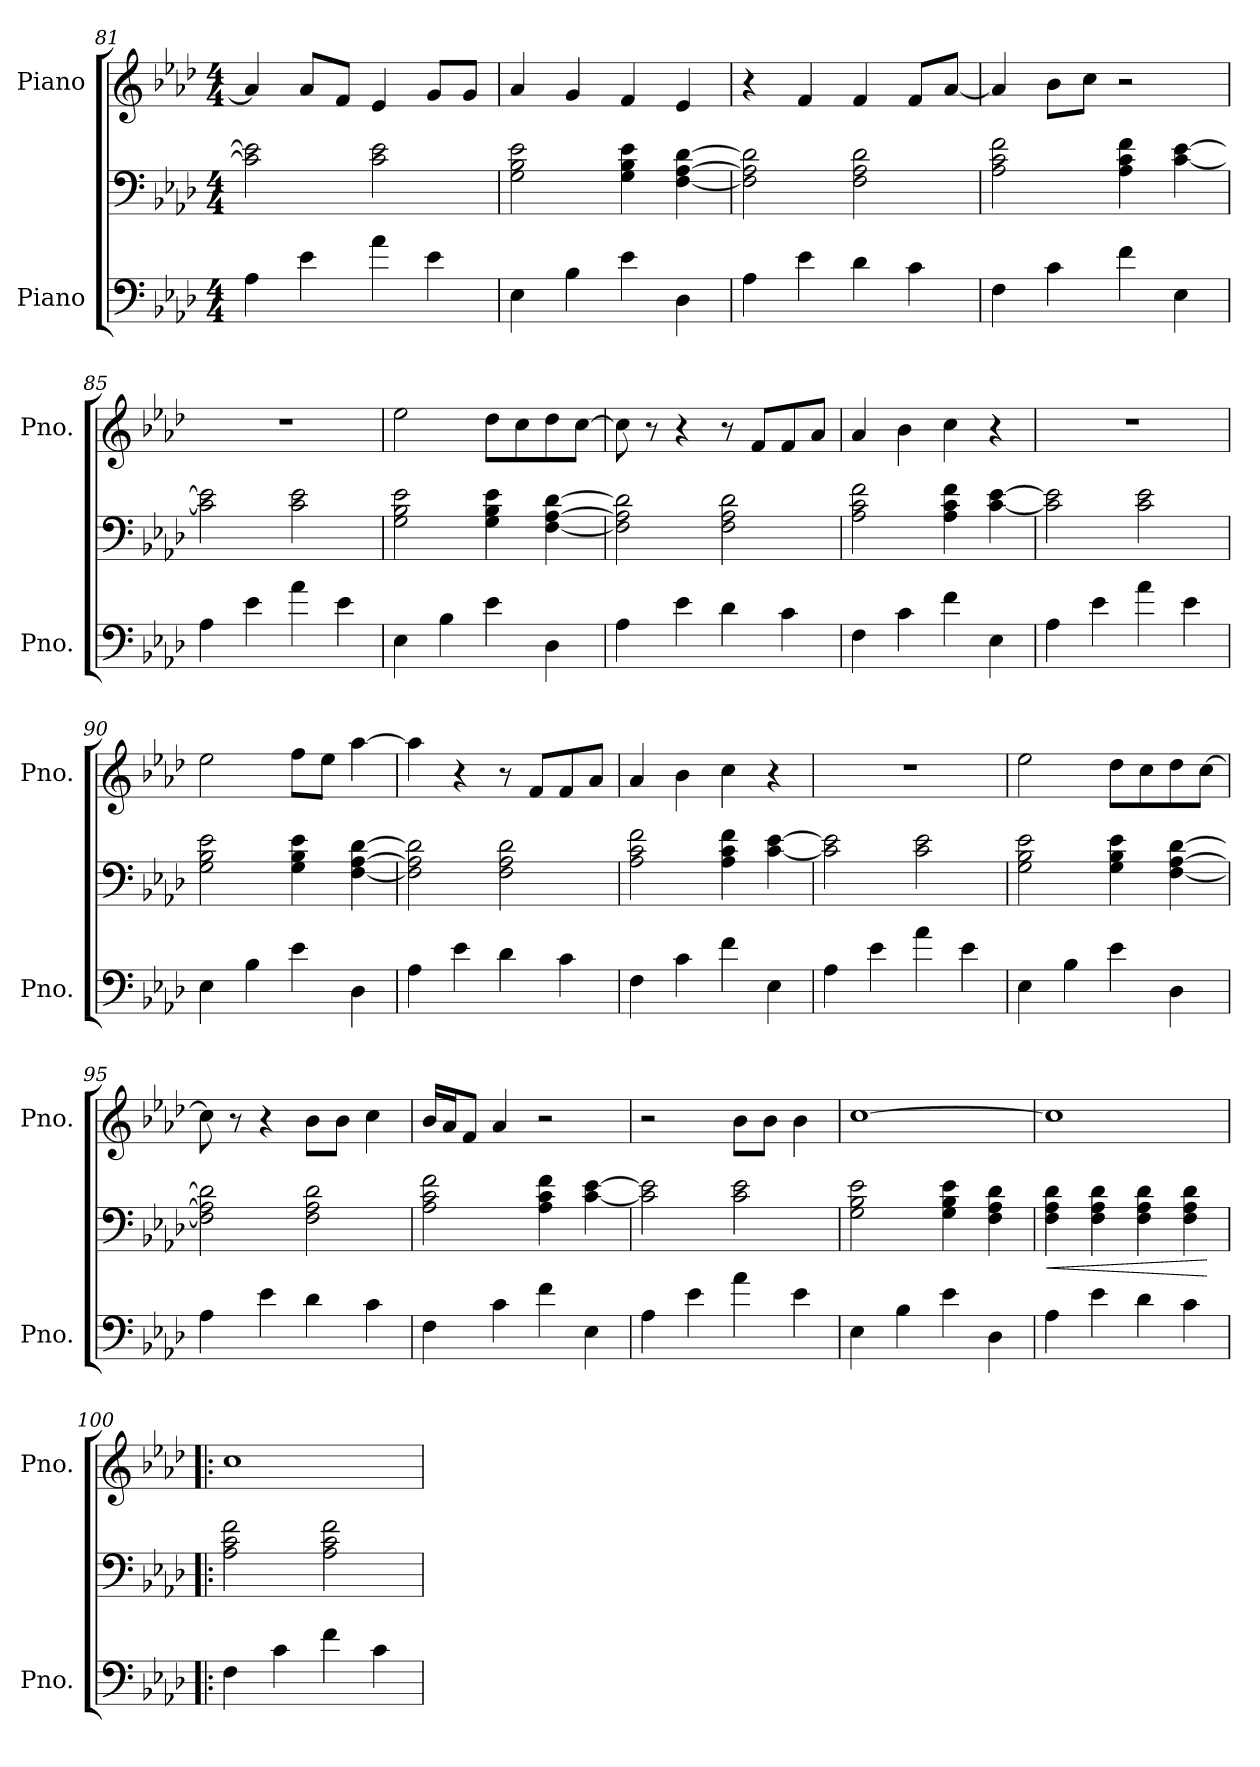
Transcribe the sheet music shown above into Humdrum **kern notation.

**kern	**kern	**dynam	**kern
*part2	*part2	*part2	*part1
*staff3	*staff2	*staff2/3	*staff1
*I"Piano	*	*	*I"Piano
*I'Pno.	*	*	*I'Pno.
!!LO:LB:g=z
*clefF4	*clefF4	*	*clefG2
*k[b-e-a-d-]	*k[b-e-a-d-]	*	*k[b-e-a-d-]
*M4/4	*M4/4	*	*M4/4
=81	=81	=81	=81
4A-\	2c\] 2e-\]	.	4a-/]
4e-\	.	.	8a-/L
.	.	.	8f/J
4a-\	2c\ 2e-\	.	4e-/
4e-\	.	.	8g/L
.	.	.	8g/J
=82	=82	=82	=82
4E-\	2G\ 2B-\ 2e-\	.	4a-/
4B-\	.	.	4g/
4e-\	4G\ 4B-\ 4e-\	.	4f/
4D-\	[4F\ [4A-\ [4d-\	.	4e-/
=83	=83	=83	=83
4A-\	2F\] 2A-\] 2d-\]	.	4r
4e-\	.	.	4f/
4d-\	2F\ 2A-\ 2d-\	.	4f/
4c\	.	.	8f/L
.	.	.	[8a-/J
=84	=84	=84	=84
4F\	2A-\ 2c\ 2f\	.	4a-/]
4c\	.	.	8b-\L
.	.	.	8cc\J
4f\	4A-\ 4c\ 4f\	.	2r
4E-\	[4c\ [4e-\	.	.
=85	=85	=85	=85
4A-\	2c\] 2e-\]	.	1r
4e-\	.	.	.
4a-\	2c\ 2e-\	.	.
4e-\	.	.	.
=86	=86	=86	=86
4E-\	2G\ 2B-\ 2e-\	.	2ee-\
4B-\	.	.	.
4e-\	4G\ 4B-\ 4e-\	.	8dd-\L
.	.	.	8cc\
4D-\	[4F\ [4A-\ [4d-\	.	8dd-\
.	.	.	[8cc\J
!!LO:LB:g=z
=87	=87	=87	=87
4A-\	2F\] 2A-\] 2d-\]	.	8cc\]
.	.	.	8r
4e-\	.	.	4r
4d-\	2F\ 2A-\ 2d-\	.	8r
.	.	.	8f/L
4c\	.	.	8f/
.	.	.	8a-/J
=88	=88	=88	=88
4F\	2A-\ 2c\ 2f\	.	4a-/
4c\	.	.	4b-\
4f\	4A-\ 4c\ 4f\	.	4cc\
4E-\	[4c\ [4e-\	.	4r
=89	=89	=89	=89
4A-\	2c\] 2e-\]	.	1r
4e-\	.	.	.
4a-\	2c\ 2e-\	.	.
4e-\	.	.	.
=90	=90	=90	=90
4E-\	2G\ 2B-\ 2e-\	.	2ee-\
4B-\	.	.	.
4e-\	4G\ 4B-\ 4e-\	.	8ff\L
.	.	.	8ee-\J
4D-\	[4F\ [4A-\ [4d-\	.	[4aa-\
=91	=91	=91	=91
4A-\	2F\] 2A-\] 2d-\]	.	4aa-\]
4e-\	.	.	4r
4d-\	2F\ 2A-\ 2d-\	.	8r
.	.	.	8f/L
4c\	.	.	8f/
.	.	.	8a-/J
=92	=92	=92	=92
4F\	2A-\ 2c\ 2f\	.	4a-/
4c\	.	.	4b-\
4f\	4A-\ 4c\ 4f\	.	4cc\
4E-\	[4c\ [4e-\	.	4r
!!LO:PB:g=z
=93	=93	=93	=93
4A-\	2c\] 2e-\]	.	1r
4e-\	.	.	.
4a-\	2c\ 2e-\	.	.
4e-\	.	.	.
=94	=94	=94	=94
4E-\	2G\ 2B-\ 2e-\	.	2ee-\
4B-\	.	.	.
4e-\	4G\ 4B-\ 4e-\	.	8dd-\L
.	.	.	8cc\
4D-\	[4F\ [4A-\ [4d-\	.	8dd-\
.	.	.	[8cc\J
=95	=95	=95	=95
4A-\	2F\] 2A-\] 2d-\]	.	8cc\]
.	.	.	8r
4e-\	.	.	4r
4d-\	2F\ 2A-\ 2d-\	.	8b-\L
.	.	.	8b-\J
4c\	.	.	4cc\
=96	=96	=96	=96
4F\	2A-\ 2c\ 2f\	.	16b-/LL
.	.	.	16a-/J
.	.	.	8f/J
4c\	.	.	4a-/
4f\	4A-\ 4c\ 4f\	.	2r
4E-\	[4c\ [4e-\	.	.
=97	=97	=97	=97
4A-\	2c\] 2e-\]	.	2r
4e-\	.	.	.
4a-\	2c\ 2e-\	.	8b-\L
.	.	.	8b-\J
4e-\	.	.	4b-\
=98	=98	=98	=98
4E-\	2G\ 2B-\ 2e-\	.	[1cc
4B-\	.	.	.
4e-\	4G\ 4B-\ 4e-\	.	.
4D-\	4F\ 4A-\ 4d-\	.	.
!!LO:LB:g=z
=99	=99	=99	=99
!	!	!LO:HP:b	!
4A-\	4F\ 4A-\ 4d-\	<	1cc]
4e-\	4F\ 4A-\ 4d-\	.	.
4d-\	4F\ 4A-\ 4d-\	.	.
4c\	4F\ 4A-\ 4d-\	.	.
.	.	[	.
=100!|:	=100!|:	=100!|:	=100!|:
4F\	2A-\ 2c\ 2f\	.	1cc
4c\	.	.	.
4f\	2A-\ 2c\ 2f\	.	.
4c\	.	.	.
=	=	=	=
*-	*-	*-	*-
